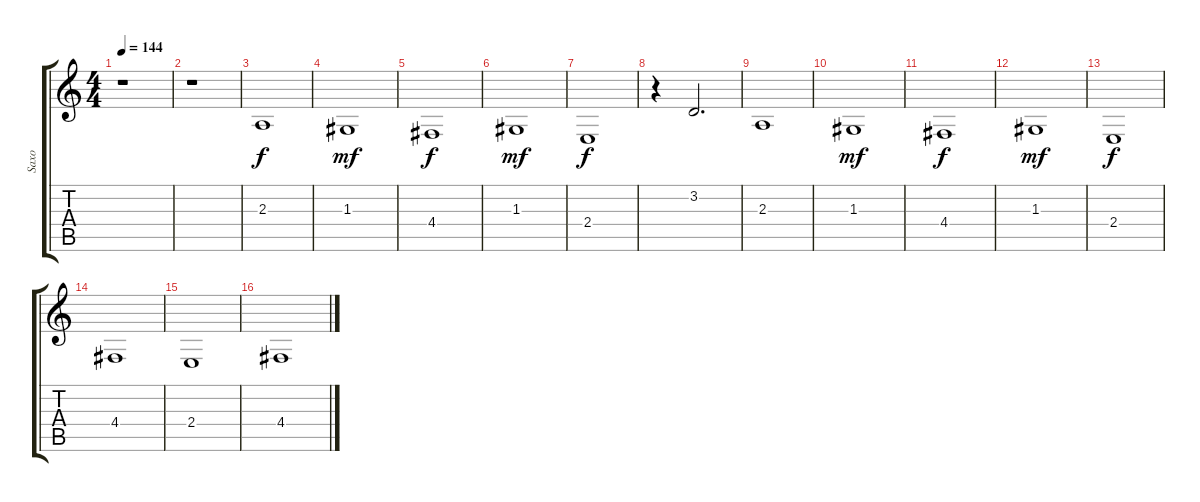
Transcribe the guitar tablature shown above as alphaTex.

\track ("Saxo" "Saxo") {instrument tenorsax}
\staff {score tabs}
\tuning (E4 B3 G3 D3 A2 E2) {hide}
\ts (4 4)
\tempo 144
\clef g2
\ks c
r.1{dy f} |
r.1 |
2.3.1 |
1.3.1{dy mf} |
4.4.1{dy f} |
1.3.1{dy mf} |
2.4.1{dy f} |
r.4 3.2.2{d} |
2.3.1 |
1.3.1{dy mf} |
4.4.1{dy f} |
1.3.1{dy mf} |
2.4.1{dy f} |
4.4.1 |
2.4.1 |
4.4.1
